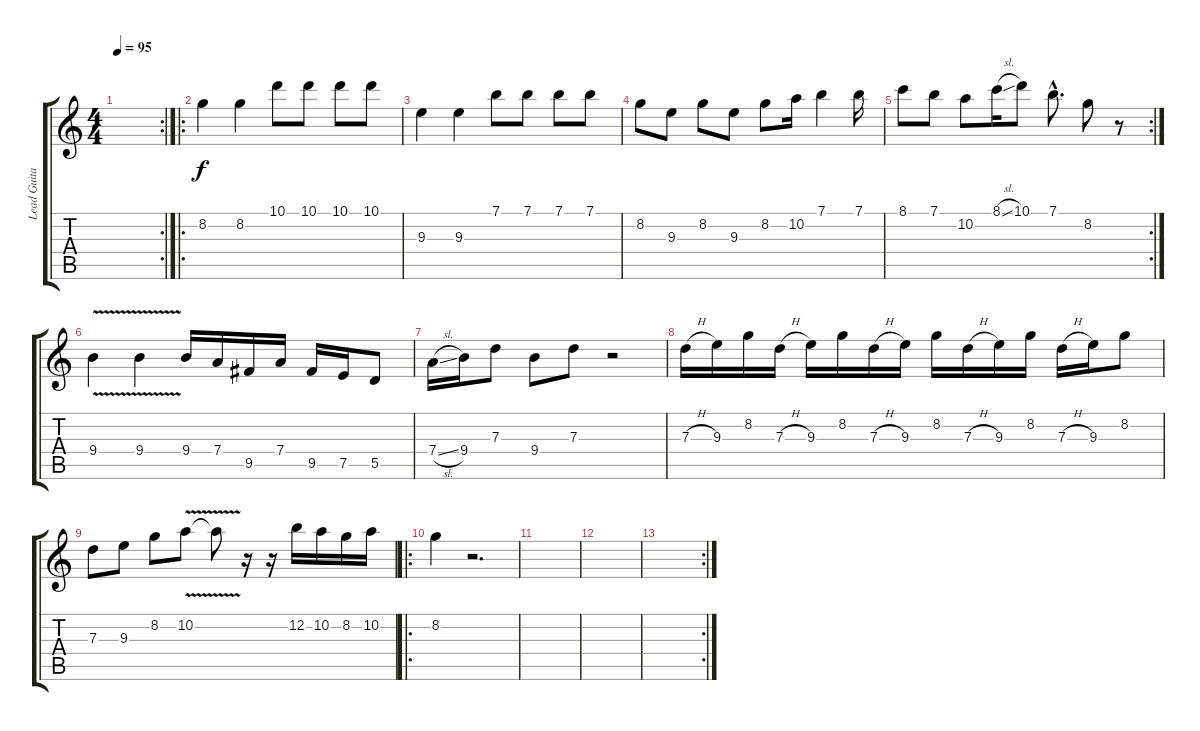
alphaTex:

\track ("Lead Guitar" "Lead Guita") {instrument distortionguitar}
\staff {score tabs}
\tuning (E4 B3 G3 D3 A2 E2) {hide}
\rc 2
\ts (4 4)
\tempo 95
\clef g2
\ks c
|
\ro
8.2.4 8.2.4 10.1.8 10.1.8 10.1.8 10.1.8 |
9.3.4 9.3.4 7.1.8 7.1.8 7.1.8 7.1.8 |
8.2.8 9.3.8 8.2.8 9.3.8 8.2.8 10.2.16 7.1.4 7.1.16 |
\rc 2
8.1.8 7.1.8 10.2.8 8.1{sl}.16 10.1.8 7.1{hac}.8{d} 8.2.8 r.8 |
9.4{v}.4 9.4{v}.4 9.4.16 7.4.16 9.5.16 7.4.16 9.5.16 7.5.16 5.5.8 |
7.4{sl}.16 9.4.16 7.3.8 9.4.8 7.3.8 r.2 |
7.3{h}.16 9.3.16 8.2.16 7.3{h}.16 9.3.16 8.2.16 7.3{h}.16 9.3.16 8.2.16 7.3{h}.16 9.3.16 8.2.16 7.3{h}.16 9.3.16 8.2.8 |
7.3.8 9.3.8 8.2.8 10.2{v}.8 10.2{t}.8 r.16 r.16 12.2.16 10.2.16 8.2.16 10.2.16 |
\ro
8.2.4 r.2{d} |
|
|
\rc 2
